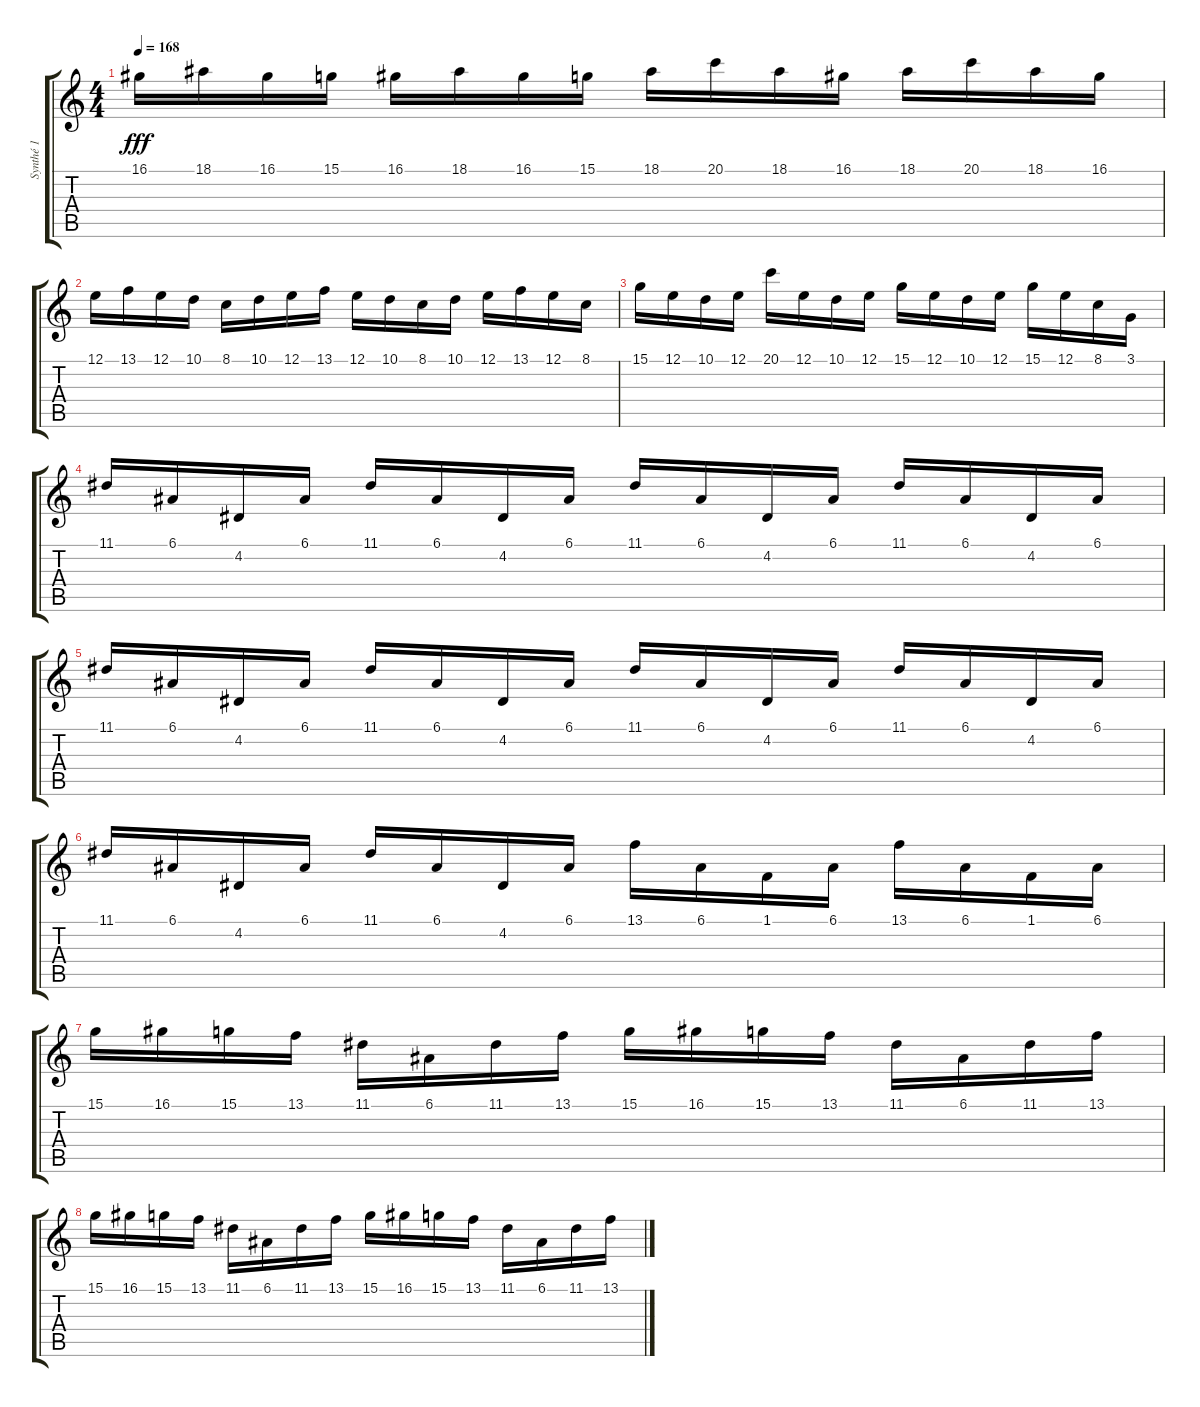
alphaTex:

\track ("Synthé 1" "Synthé 1") {instrument stringensemble1}
\staff {score tabs}
\tuning (E4 B3 G3 D3 A2 E2) {hide}
\ts (4 4)
\tempo 168
\clef g2
\ks c
16.1.16{dy fff} 18.1.16 16.1.16 15.1.16 16.1.16 18.1.16 16.1.16 15.1.16 18.1.16 20.1.16 18.1.16 16.1.16 18.1.16 20.1.16 18.1.16 16.1.16 |
12.1.16 13.1.16 12.1.16 10.1.16 8.1.16 10.1.16 12.1.16 13.1.16 12.1.16 10.1.16 8.1.16 10.1.16 12.1.16 13.1.16 12.1.16 8.1.16 |
15.1.16 12.1.16 10.1.16 12.1.16 20.1.16 12.1.16 10.1.16 12.1.16 15.1.16 12.1.16 10.1.16 12.1.16 15.1.16 12.1.16 8.1.16 3.1.16 |
11.1.16 6.1.16 4.2.16 6.1.16 11.1.16 6.1.16 4.2.16 6.1.16 11.1.16 6.1.16 4.2.16 6.1.16 11.1.16 6.1.16 4.2.16 6.1.16 |
11.1.16 6.1.16 4.2.16 6.1.16 11.1.16 6.1.16 4.2.16 6.1.16 11.1.16 6.1.16 4.2.16 6.1.16 11.1.16 6.1.16 4.2.16 6.1.16 |
11.1.16 6.1.16 4.2.16 6.1.16 11.1.16 6.1.16 4.2.16 6.1.16 13.1.16 6.1.16 1.1.16 6.1.16 13.1.16 6.1.16 1.1.16 6.1.16 |
15.1.16 16.1.16 15.1.16 13.1.16 11.1.16 6.1.16 11.1.16 13.1.16 15.1.16 16.1.16 15.1.16 13.1.16 11.1.16 6.1.16 11.1.16 13.1.16 |
15.1.16 16.1.16 15.1.16 13.1.16 11.1.16 6.1.16 11.1.16 13.1.16 15.1.16 16.1.16 15.1.16 13.1.16 11.1.16 6.1.16 11.1.16 13.1.16
